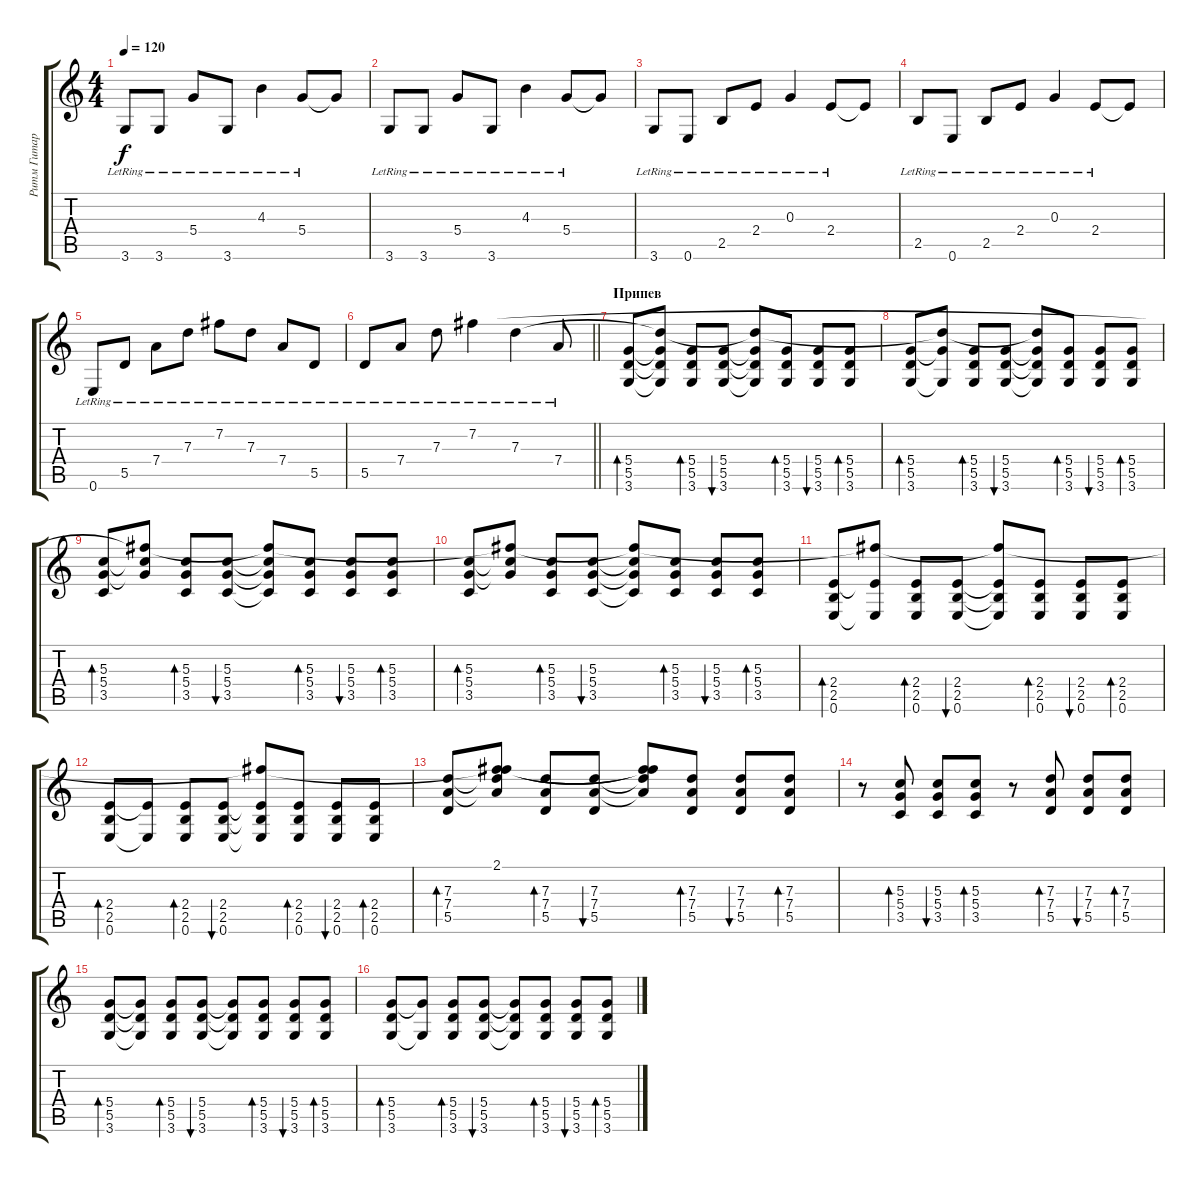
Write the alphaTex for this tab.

\track ("Ритм Гитара" "Ритм Гитар") {instrument electricguitarjazz}
\staff {score tabs}
\tuning (E4 B3 G3 D3 A2 E2) {hide}
\ts (4 4)
\tempo 120
\clef g2
\ks c
3.6{lr}.8{dy f} 3.6{lr}.8 5.4{lr}.8 3.6{lr}.8 4.3{lr}.4 5.4{lr}.8 5.4{t}.8 |
3.6{lr}.8 3.6{lr}.8 5.4{lr}.8 3.6{lr}.8 4.3{lr}.4 5.4{lr}.8 5.4{t}.8 |
3.6{lr}.8 0.6{lr}.8 2.5{lr}.8 2.4{lr}.8 0.3{lr}.4 2.4{lr}.8 2.4{t}.8 |
2.5{lr}.8 0.6{lr}.8 2.5{lr}.8 2.4{lr}.8 0.3{lr}.4 2.4{lr}.8 2.4{t}.8 |
0.6{lr}.8 5.5{lr}.8 7.4{lr}.8 7.3{lr}.8 7.2{lr}.8 7.3{lr}.8 7.4{lr}.8 5.5{lr}.8 |
\barLineRight lightlight
5.5{lr}.8 7.4{lr}.8 7.3{lr}.8 7.2{lr}.4 7.3{lr}.4 7.4{lr}.8 |
\section ("" "Припев")
(5.4 5.5 3.6).8{bd 120} (7.3{t} 5.4{t} 5.5{t} 3.6{t}).8 (5.4 5.5 3.6).8{bd 120} (5.4 5.5 3.6).8{bu 120} (7.3{t} 5.4{t} 5.5{t} 3.6{t}).8 (5.4 5.5 3.6).8{bd 120} (5.4 5.5 3.6).8{bu 120} (5.4 5.5 3.6).8{bd 120} |
(5.4 5.5 3.6).8{bd 120} (7.3{t} 5.4{t} 3.6{t}).8 (5.4 5.5 3.6).8{bd 120} (5.4 5.5 3.6).8{bu 120} (7.3{t} 5.4{t} 5.5{t} 3.6{t}).8 (5.4 5.5 3.6).8{bd 120} (5.4 5.5 3.6).8{bu 120} (5.4 5.5 3.6).8{bd 120} |
(5.3 5.4 3.5).8{bd 120} (7.2{t} 5.3{t} 5.4{t}).8 (5.3 5.4 3.5).8{bd 120} (5.3 5.4 3.5).8{bu 120} (7.2{t} 5.3{t} 5.4{t} 3.5{t}).8 (5.3 5.4 3.5).8{bd 120} (5.3 5.4 3.5).8{bu 120} (5.3 5.4 3.5).8{bd 120} |
(5.3 5.4 3.5).8{bd 120} (7.2{t} 5.3{t} 5.4{t}).8 (5.3 5.4 3.5).8{bd 120} (5.3 5.4 3.5).8{bu 120} (7.2{t} 5.3{t} 5.4{t} 3.5{t}).8 (5.3 5.4 3.5).8{bd 120} (5.3 5.4 3.5).8{bu 120} (5.3 5.4 3.5).8{bd 120} |
(2.4 2.5 0.6).8{bd 120} (7.2{t} 2.4{t} 0.6{t}).8 (2.4 2.5 0.6).8{bd 120} (2.4 2.5 0.6).8{bu 120} (7.2{t} 2.4{t} 2.5{t} 0.6{t}).8 (2.4 2.5 0.6).8{bd 120} (2.4 2.5 0.6).8{bu 120} (2.4 2.5 0.6).8{bd 120} |
(2.4 2.5 0.6).8{bd 120} (2.4{t} 0.6{t}).8 (2.4 2.5 0.6).8{bd 120} (2.4 2.5 0.6).8{bu 120} (7.2{t} 2.4{t} 2.5{t} 0.6{t}).8 (2.4 2.5 0.6).8{bd 120} (2.4 2.5 0.6).8{bu 120} (2.4 2.5 0.6).8{bd 120} |
(7.3 7.4 5.5).8{bd 120} (2.1 7.2{t} 7.3{t} 7.4{t}).8 (7.3 7.4 5.5).8{bd 120} (7.3 7.4 5.5).8{bu 120} (2.1{t} 7.2{t} 7.3{t} 7.4{t}).8 (7.3 7.4 5.5).8{bd 120} (7.3 7.4 5.5).8{bu 120} (7.3 7.4 5.5).8{bd 120} |
r.8 (5.3 5.4 3.5).8{bd 120} (5.3 5.4 3.5).8{bu 120} (5.3 5.4 3.5).8{bd 120} r.8 (7.3 7.4 5.5).8{bd 120} (7.3 7.4 5.5).8{bu 120} (7.3 7.4 5.5).8{bd 120} |
(5.4 5.5 3.6).8{bd 120} (5.4{t} 5.5{t} 3.6{t}).8 (5.4 5.5 3.6).8{bd 120} (5.4 5.5 3.6).8{bu 120} (5.4{t} 5.5{t} 3.6{t}).8 (5.4 5.5 3.6).8{bd 120} (5.4 5.5 3.6).8{bu 120} (5.4 5.5 3.6).8{bd 120} |
(5.4 5.5 3.6).8{bd 120} (5.4{t} 3.6{t}).8 (5.4 5.5 3.6).8{bd 120} (5.4 5.5 3.6).8{bu 120} (5.4{t} 5.5{t} 3.6{t}).8 (5.4 5.5 3.6).8{bd 120} (5.4 5.5 3.6).8{bu 120} (5.4 5.5 3.6).8{bd 120}
